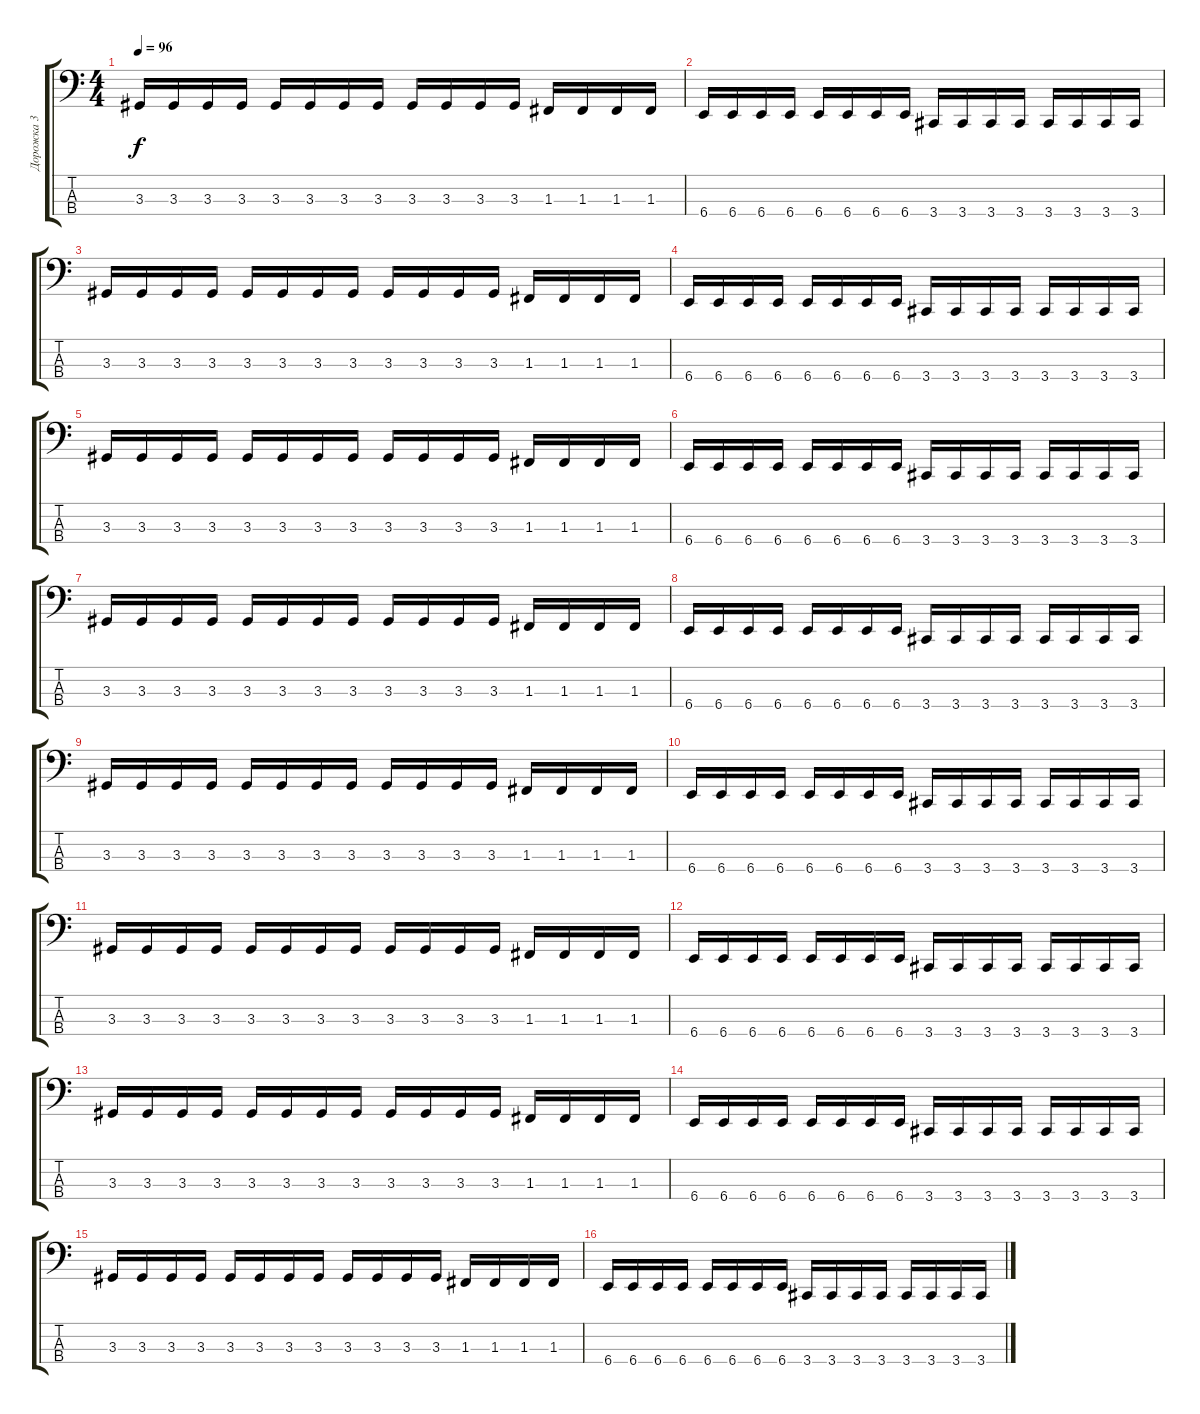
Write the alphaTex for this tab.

\track ("Дорожка 3" "Дорожка 3") {instrument electricbasspick}
\staff {score tabs}
\tuning (Eb2 Bb1 F1 Bb0) {hide}
\ts (4 4)
\tempo 96
\clef f4
\ks c
3.3.16{dy f} 3.3.16 3.3.16 3.3.16 3.3.16 3.3.16 3.3.16 3.3.16 3.3.16 3.3.16 3.3.16 3.3.16 1.3.16 1.3.16 1.3.16 1.3.16 |
6.4.16 6.4.16 6.4.16 6.4.16 6.4.16 6.4.16 6.4.16 6.4.16 3.4.16 3.4.16 3.4.16 3.4.16 3.4.16 3.4.16 3.4.16 3.4.16 |
3.3.16 3.3.16 3.3.16 3.3.16 3.3.16 3.3.16 3.3.16 3.3.16 3.3.16 3.3.16 3.3.16 3.3.16 1.3.16 1.3.16 1.3.16 1.3.16 |
6.4.16 6.4.16 6.4.16 6.4.16 6.4.16 6.4.16 6.4.16 6.4.16 3.4.16 3.4.16 3.4.16 3.4.16 3.4.16 3.4.16 3.4.16 3.4.16 |
3.3.16 3.3.16 3.3.16 3.3.16 3.3.16 3.3.16 3.3.16 3.3.16 3.3.16 3.3.16 3.3.16 3.3.16 1.3.16 1.3.16 1.3.16 1.3.16 |
6.4.16 6.4.16 6.4.16 6.4.16 6.4.16 6.4.16 6.4.16 6.4.16 3.4.16 3.4.16 3.4.16 3.4.16 3.4.16 3.4.16 3.4.16 3.4.16 |
3.3.16 3.3.16 3.3.16 3.3.16 3.3.16 3.3.16 3.3.16 3.3.16 3.3.16 3.3.16 3.3.16 3.3.16 1.3.16 1.3.16 1.3.16 1.3.16 |
6.4.16 6.4.16 6.4.16 6.4.16 6.4.16 6.4.16 6.4.16 6.4.16 3.4.16 3.4.16 3.4.16 3.4.16 3.4.16 3.4.16 3.4.16 3.4.16 |
3.3.16 3.3.16 3.3.16 3.3.16 3.3.16 3.3.16 3.3.16 3.3.16 3.3.16 3.3.16 3.3.16 3.3.16 1.3.16 1.3.16 1.3.16 1.3.16 |
6.4.16 6.4.16 6.4.16 6.4.16 6.4.16 6.4.16 6.4.16 6.4.16 3.4.16 3.4.16 3.4.16 3.4.16 3.4.16 3.4.16 3.4.16 3.4.16 |
3.3.16 3.3.16 3.3.16 3.3.16 3.3.16 3.3.16 3.3.16 3.3.16 3.3.16 3.3.16 3.3.16 3.3.16 1.3.16 1.3.16 1.3.16 1.3.16 |
6.4.16 6.4.16 6.4.16 6.4.16 6.4.16 6.4.16 6.4.16 6.4.16 3.4.16 3.4.16 3.4.16 3.4.16 3.4.16 3.4.16 3.4.16 3.4.16 |
3.3.16 3.3.16 3.3.16 3.3.16 3.3.16 3.3.16 3.3.16 3.3.16 3.3.16 3.3.16 3.3.16 3.3.16 1.3.16 1.3.16 1.3.16 1.3.16 |
6.4.16 6.4.16 6.4.16 6.4.16 6.4.16 6.4.16 6.4.16 6.4.16 3.4.16 3.4.16 3.4.16 3.4.16 3.4.16 3.4.16 3.4.16 3.4.16 |
3.3.16 3.3.16 3.3.16 3.3.16 3.3.16 3.3.16 3.3.16 3.3.16 3.3.16 3.3.16 3.3.16 3.3.16 1.3.16 1.3.16 1.3.16 1.3.16 |
6.4.16 6.4.16 6.4.16 6.4.16 6.4.16 6.4.16 6.4.16 6.4.16 3.4.16 3.4.16 3.4.16 3.4.16 3.4.16 3.4.16 3.4.16 3.4.16
